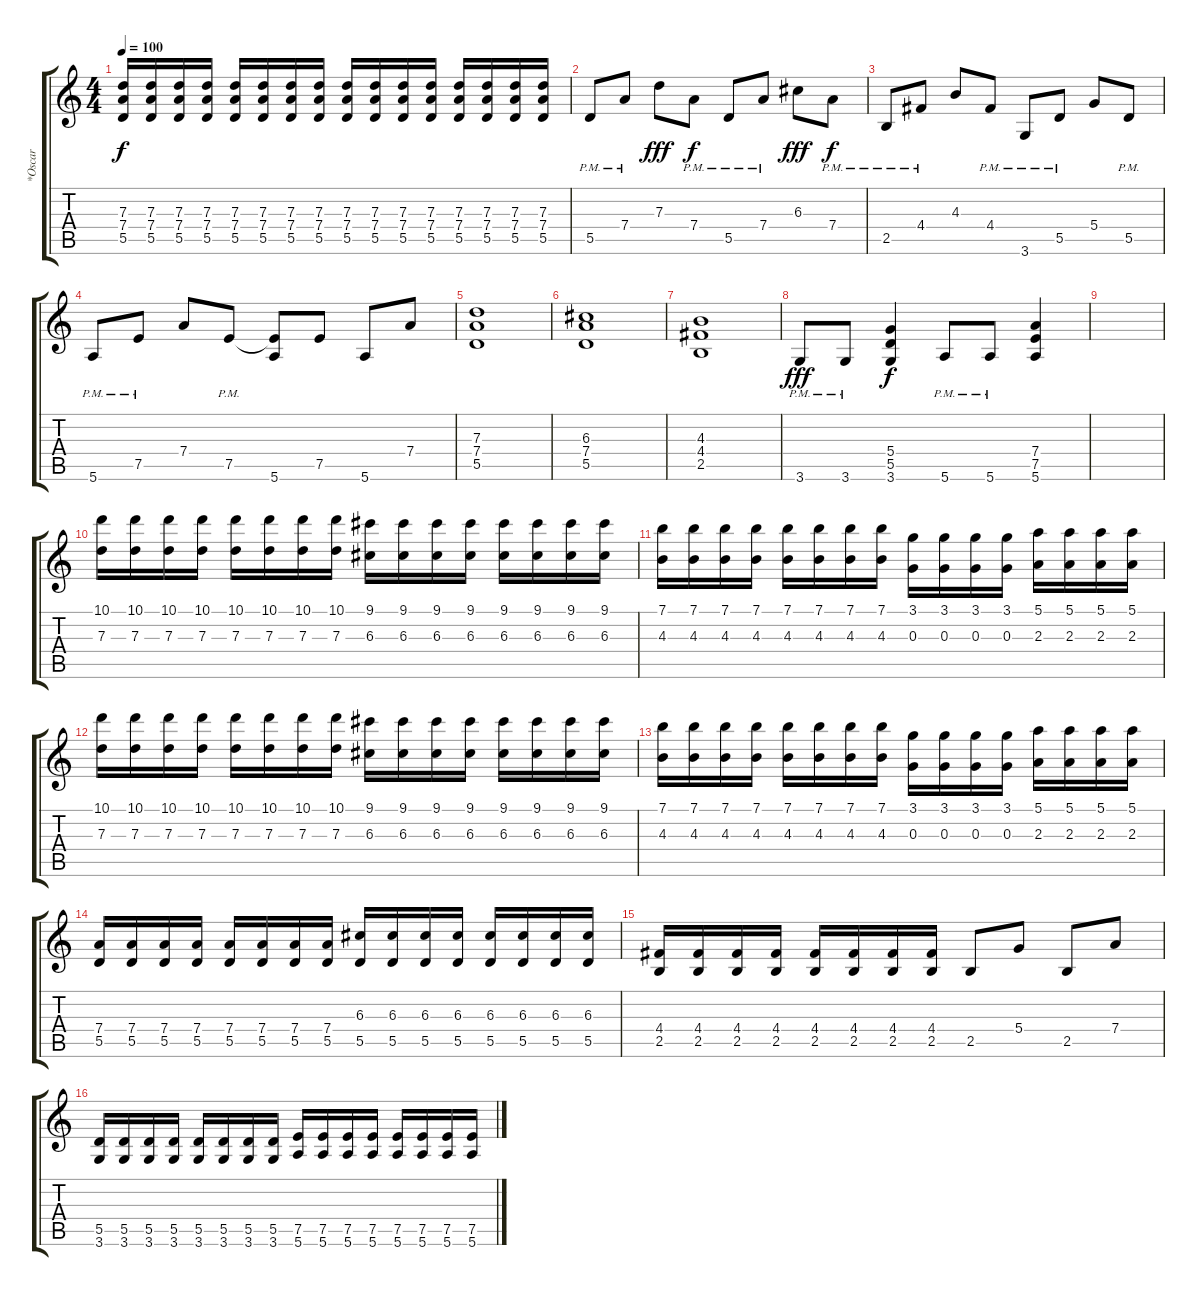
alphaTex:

\track ("*Oscar" "*Oscar") {instrument distortionguitar}
\staff {score tabs}
\tuning (E4 B3 G3 D3 A2 E2) {hide}
\ts (4 4)
\tempo 100
\clef g2
\ks c
(7.3 7.4 5.5).16{dy f volume 16} (7.3 7.4 5.5).16 (7.3 7.4 5.5).16 (7.3 7.4 5.5).16 (7.3 7.4 5.5).16 (7.3 7.4 5.5).16 (7.3 7.4 5.5).16 (7.3 7.4 5.5).16 (7.3 7.4 5.5).16 (7.3 7.4 5.5).16 (7.3 7.4 5.5).16 (7.3 7.4 5.5).16 (7.3 7.4 5.5).16 (7.3 7.4 5.5).16 (7.3 7.4 5.5).16 (7.3 7.4 5.5).16 |
5.5{pm}.8{volume 16} 7.4{pm}.8 7.3.8{dy fff} 7.4{pm}.8{dy f} 5.5{pm}.8 7.4{pm}.8 6.3.8{dy fff} 7.4{pm}.8{dy f} |
2.5{pm}.8 4.4{pm}.8 4.3.8 4.4{pm}.8 3.6{pm}.8 5.5{pm}.8 5.4.8 5.5{pm}.8 |
5.6{pm}.8 7.5{pm}.8 7.4.8 7.5{pm}.8 (7.5{t} 5.6).8 7.5.8 5.6.8 7.4.8 |
(7.3 7.4 5.5).1 |
(6.3 7.4 5.5).1 |
(4.3 4.4 2.5).1 |
3.6{pm}.8{dy fff} 3.6{pm}.8 (5.4 5.5 3.6).4{dy f} 5.6{pm}.8 5.6{pm}.8 (7.4 7.5 5.6).4 |
|
(10.1 7.3).16 (10.1 7.3).16 (10.1 7.3).16 (10.1 7.3).16 (10.1 7.3).16 (10.1 7.3).16 (10.1 7.3).16 (10.1 7.3).16 (9.1 6.3).16 (9.1 6.3).16 (9.1 6.3).16 (9.1 6.3).16 (9.1 6.3).16 (9.1 6.3).16 (9.1 6.3).16 (9.1 6.3).16 |
(7.1 4.3).16 (7.1 4.3).16 (7.1 4.3).16 (7.1 4.3).16 (7.1 4.3).16 (7.1 4.3).16 (7.1 4.3).16 (7.1 4.3).16 (3.1 0.3).16 (3.1 0.3).16 (3.1 0.3).16 (3.1 0.3).16 (5.1 2.3).16 (5.1 2.3).16 (5.1 2.3).16 (5.1 2.3).16 |
(10.1 7.3).16 (10.1 7.3).16 (10.1 7.3).16 (10.1 7.3).16 (10.1 7.3).16 (10.1 7.3).16 (10.1 7.3).16 (10.1 7.3).16 (9.1 6.3).16 (9.1 6.3).16 (9.1 6.3).16 (9.1 6.3).16 (9.1 6.3).16 (9.1 6.3).16 (9.1 6.3).16 (9.1 6.3).16 |
(7.1 4.3).16 (7.1 4.3).16 (7.1 4.3).16 (7.1 4.3).16 (7.1 4.3).16 (7.1 4.3).16 (7.1 4.3).16 (7.1 4.3).16 (3.1 0.3).16 (3.1 0.3).16 (3.1 0.3).16 (3.1 0.3).16 (5.1 2.3).16 (5.1 2.3).16 (5.1 2.3).16 (5.1 2.3).16 |
(7.4 5.5).16 (7.4 5.5).16 (7.4 5.5).16 (7.4 5.5).16 (7.4 5.5).16 (7.4 5.5).16 (7.4 5.5).16 (7.4 5.5).16 (6.3 5.5).16 (6.3 5.5).16 (6.3 5.5).16 (6.3 5.5).16 (6.3 5.5).16 (6.3 5.5).16 (6.3 5.5).16 (6.3 5.5).16 |
(4.4 2.5).16 (4.4 2.5).16 (4.4 2.5).16 (4.4 2.5).16 (4.4 2.5).16 (4.4 2.5).16 (4.4 2.5).16 (4.4 2.5).16 2.5.8 5.4.8 2.5.8 7.4.8 |
(5.5 3.6).16 (5.5 3.6).16 (5.5 3.6).16 (5.5 3.6).16 (5.5 3.6).16 (5.5 3.6).16 (5.5 3.6).16 (5.5 3.6).16 (7.5 5.6).16 (7.5 5.6).16 (7.5 5.6).16 (7.5 5.6).16 (7.5 5.6).16 (7.5 5.6).16 (7.5 5.6).16 (7.5 5.6).16
